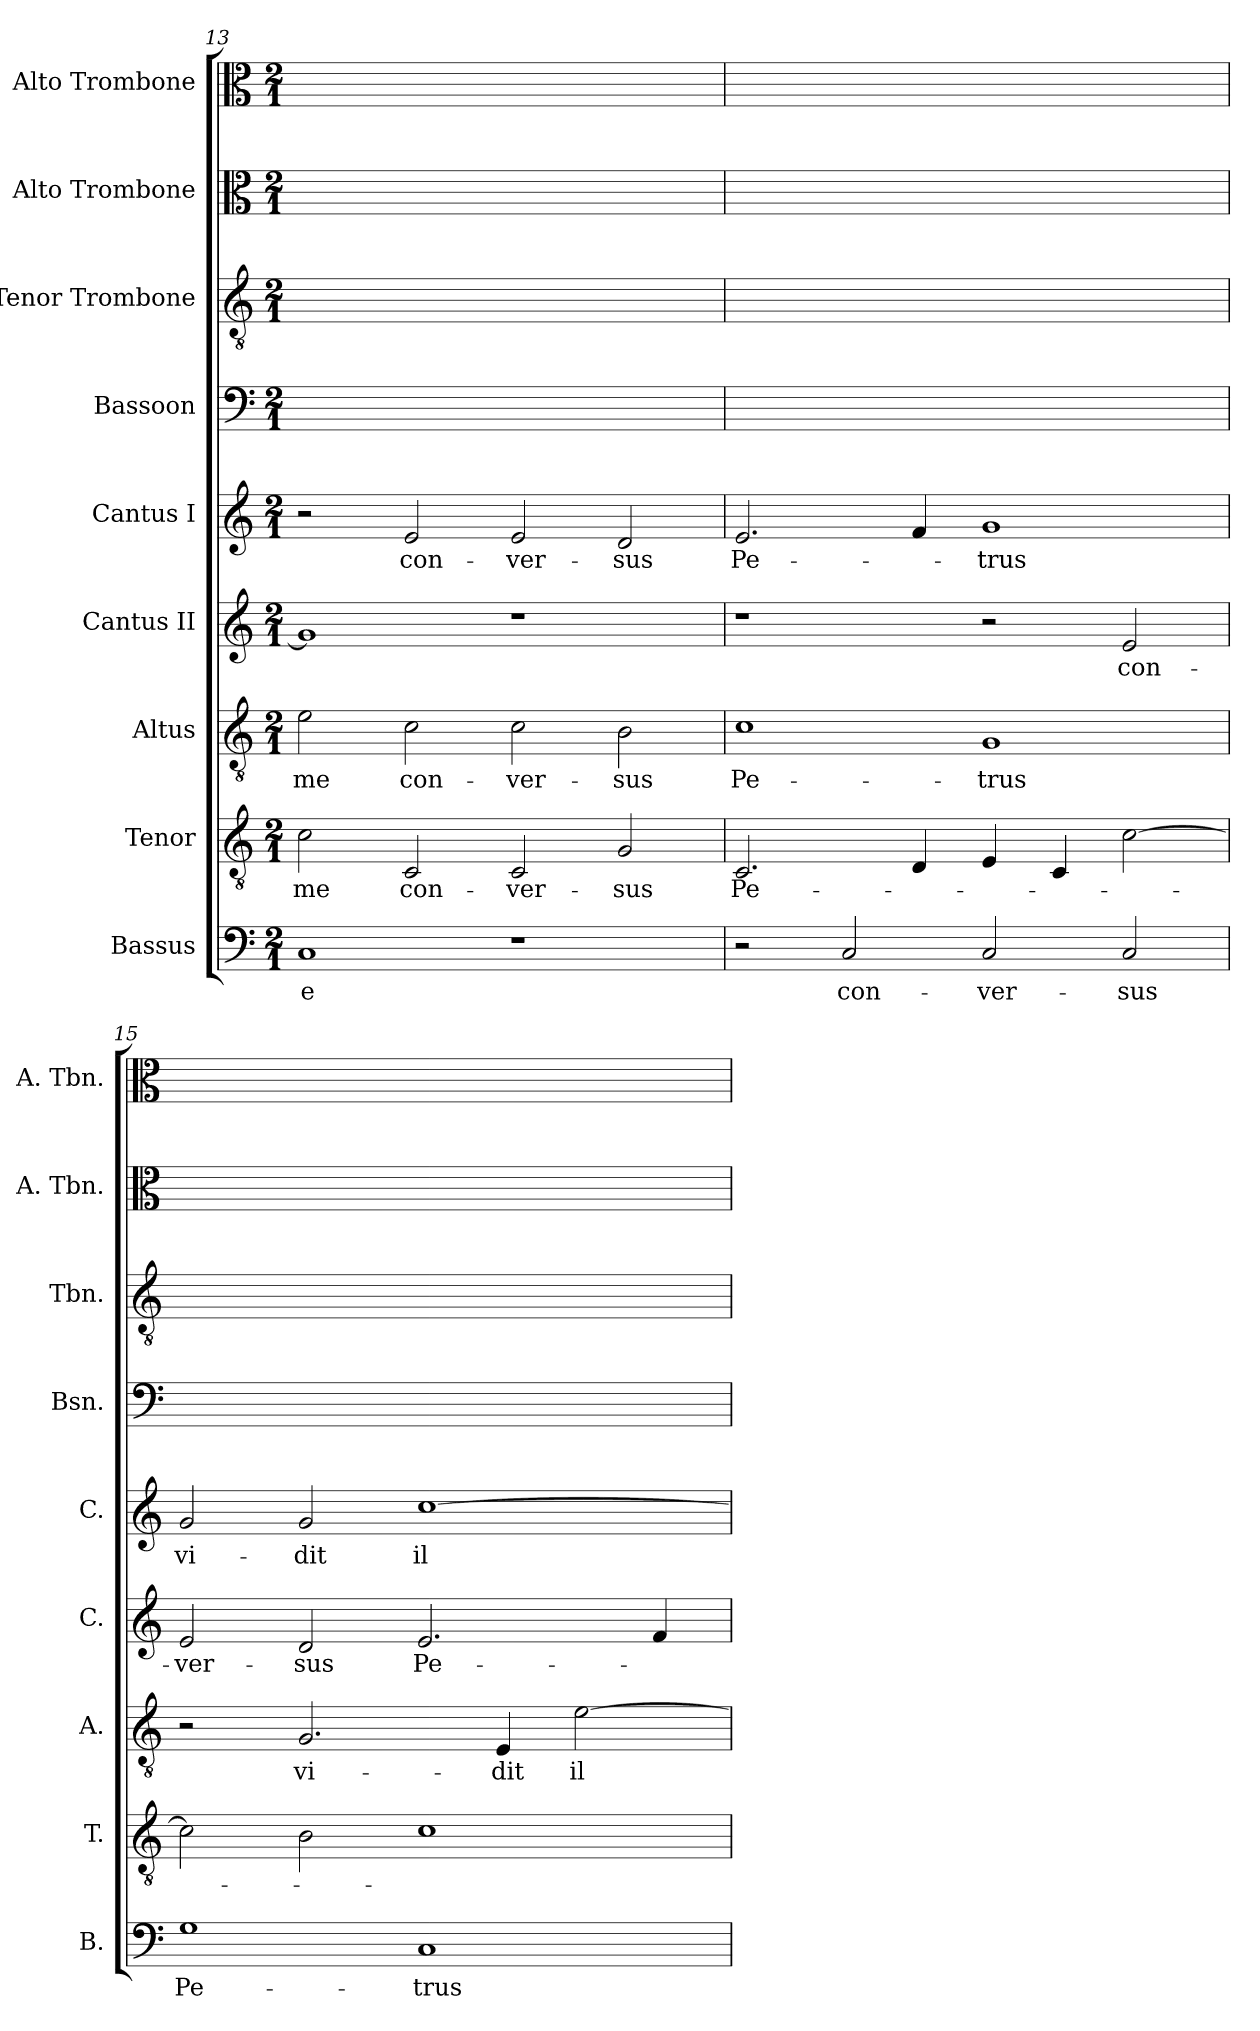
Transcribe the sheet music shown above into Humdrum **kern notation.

**kern	**text	**kern	**text	**kern	**text	**kern	**text	**kern	**text	**kern	**text	**kern	**text	**kern	**text	**kern	**text
*part9	*part9	*part8	*part8	*part7	*part7	*part6	*part6	*part5	*part5	*part4	*part4	*part3	*part3	*part2	*part2	*part1	*part1
*staff9	*staff9	*staff8	*staff8	*staff7	*staff7	*staff6	*staff6	*staff5	*staff5	*staff4	*staff4	*staff3	*staff3	*staff2	*staff2	*staff1	*staff1
*I"Bassus	*	*I"Tenor	*	*I"Altus	*	*I"Cantus II	*	*I"Cantus I	*	*I"Bassoon	*	*I"Tenor Trombone	*	*I"Alto Trombone	*	*I"Alto Trombone	*
*I'B.	*	*I'T.	*	*I'A.	*	*I'C.	*	*I'C.	*	*I'Bsn.	*	*I'Tbn.	*	*I'A. Tbn.	*	*I'A. Tbn.	*
*clefF4	*	*clefGv2	*	*clefGv2	*	*clefG2	*	*clefG2	*	*clefF4	*	*clefGv2	*	*clefC3	*	*clefC3	*
*	*	*ITrd7c12	*	*ITrd7c12	*	*	*	*	*	*	*	*	*	*	*	*	*
*k[]	*	*k[]	*	*k[]	*	*k[]	*	*k[]	*	*k[]	*	*k[]	*	*k[]	*	*k[]	*
*C:	*	*C:	*	*C:	*	*C:	*	*C:	*	*C:	*	*C:	*	*C:	*	*C:	*
*M2/1	*	*M2/1	*	*M2/1	*	*M2/1	*	*M2/1	*	*M2/1	*	*M2/1	*	*M2/1	*	*M2/1	*
=13	=13	=13	=13	=13	=13	=13	=13	=13	=13	=13	=13	=13	=13	=13	=13	=13	=13
!	!LO:LY:b	!	!LO:LY:b	!	!LO:LY:b	!	!	!	!	!	!	!	!	!	!	!	!
1C	-e	2C\	me	2E\	me	1g]	.	2r	.	1Cyy	-e	2C/yy	me	1gyy]	.	2ryy	.
!	!	!	!LO:LY:b	!	!LO:LY:b	!	!	!	!LO:LY:b	!	!	!	!	!	!	!	!
.	.	2CC/	con-	2C\	con-	.	.	2e/	con-	.	.	2CC/yy	con-	.	.	2e\yy	con-
!	!	!	!LO:LY:b	!	!LO:LY:b	!	!	!	!LO:LY:b	!	!	!	!	!	!	!	!
1r	.	2CC/	-ver-	2C\	-ver-	1r	.	2e/	-ver-	1ryy	.	2CC/yy	-ver-	1ryy	.	2e\yy	-ver-
!	!	!	!LO:LY:b	!	!LO:LY:b	!	!	!	!LO:LY:b	!	!	!	!	!	!	!	!
.	.	2GG/	-sus	2BB\	-sus	.	.	2d/	-sus	.	.	2GG/yy	-sus	.	.	2d\yy	-sus
=14	=14	=14	=14	=14	=14	=14	=14	=14	=14	=14	=14	=14	=14	=14	=14	=14	=14
!	!	!	!LO:LY:b	!	!LO:LY:b	!	!	!	!LO:LY:b	!	!	!	!	!	!	!	!
2r	.	2.CC/	Pe-	1C	Pe-	1r	.	2.e/	Pe-	2ryy	.	2.CC/yy	Pe-	1ryy	.	2.e\yy	Pe-
!	!LO:LY:b	!	!	!	!	!	!	!	!	!	!	!	!	!	!	!	!
2C/	con-	.	.	.	.	.	.	.	.	2C/yy	con-	.	.	.	.	.	.
.	.	4DD/	.	.	.	.	.	4f/	.	.	.	4DD/yy	.	.	.	4f\yy	.
!	!LO:LY:b	!	!	!	!LO:LY:b	!	!	!	!LO:LY:b	!	!	!	!	!	!	!	!
2C/	-ver-	4EE/	.	1GG	-trus	2r	.	1g	-trus	2C/yy	-ver-	4EE/yy	.	2ryy	.	1gyy	-trus
.	.	4CC/	.	.	.	.	.	.	.	.	.	4CC/yy	.	.	.	.	.
!	!LO:LY:b	!	!	!	!	!	!LO:LY:b	!	!	!	!	!	!	!	!	!	!
2C/	-sus	[>2C\	.	.	.	2e/	con-	.	.	2C/yy	-sus	[<2C/yy	.	2e\yy	con-	.	.
=15	=15	=15	=15	=15	=15	=15	=15	=15	=15	=15	=15	=15	=15	=15	=15	=15	=15
!	!LO:LY:b	!	!	!	!	!	!LO:LY:b	!	!LO:LY:b	!	!	!	!	!	!	!	!
1G	Pe-	2C\]	.	2r	.	2e/	-ver-	2g/	vi-	1Gyy	Pe-	2C/yy]	.	2e\yy	-ver-	2g\yy	vi-
!	!	!	!	!	!LO:LY:b	!	!LO:LY:b	!	!LO:LY:b	!	!	!	!	!	!	!	!
.	.	2BB\	.	2.GG/	vi-	2d/	-sus	2g/	-dit	.	.	2BB/yy	.	2d\yy	-sus	2g\yy	-dit
!	!LO:LY:b	!	!	!	!	!	!LO:LY:b	!	!LO:LY:b	!	!	!	!	!	!	!	!
1C	-trus	1C	.	.	.	2.e/	Pe-	[>1cc	il-	1Cyy	-trus	1Cyy	.	2.e\yy	Pe-	[>1ccyy	il-
!	!	!	!	!	!LO:LY:b	!	!	!	!	!	!	!	!	!	!	!	!
.	.	.	.	4EE/	-dit	.	.	.	.	.	.	.	.	.	.	.	.
!	!	!	!	!	!LO:LY:b	!	!	!	!	!	!	!	!	!	!	!	!
.	.	.	.	[>2E\	il-	.	.	.	.	.	.	.	.	.	.	.	.
.	.	.	.	.	.	4f/	.	.	.	.	.	.	.	4f\yy	.	.	.
=	=	=	=	=	=	=	=	=	=	=	=	=	=	=	=	=	=
*-	*-	*-	*-	*-	*-	*-	*-	*-	*-	*-	*-	*-	*-	*-	*-	*-	*-
